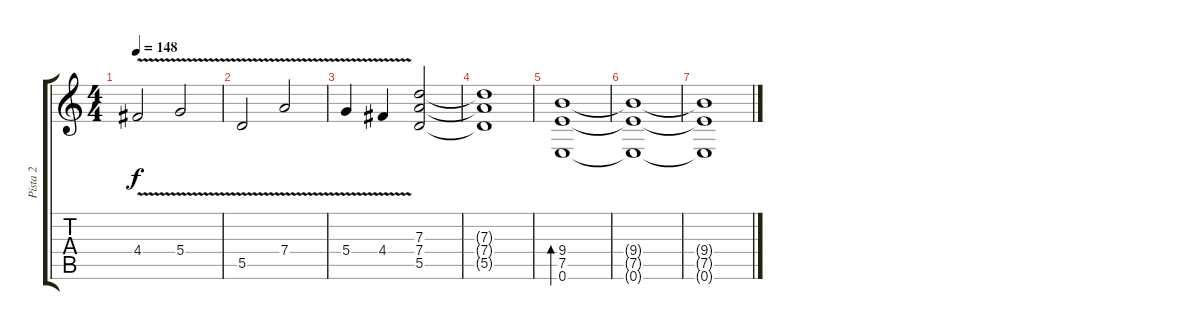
\track ("Pista 2" "Pista 2") {instrument distortionguitar}
\staff {score tabs}
\tuning (E4 B3 G3 D3 A2 E2) {hide}
\ts (4 4)
\tempo 148
\clef g2
\ks c
4.4{v}.2{dy f} 5.4{v}.2 |
5.5{v}.2 7.4{v}.2 |
5.4{v}.4 4.4{v}.4 (7.3 7.4 5.5).2 |
(7.3{t} 7.4{t} 5.5{t}).1 |
(9.4 7.5 0.6).1{bd 60} |
(9.4{t} 7.5{t} 0.6{t}).1 |
(9.4{t} 7.5{t} 0.6{t}).1
